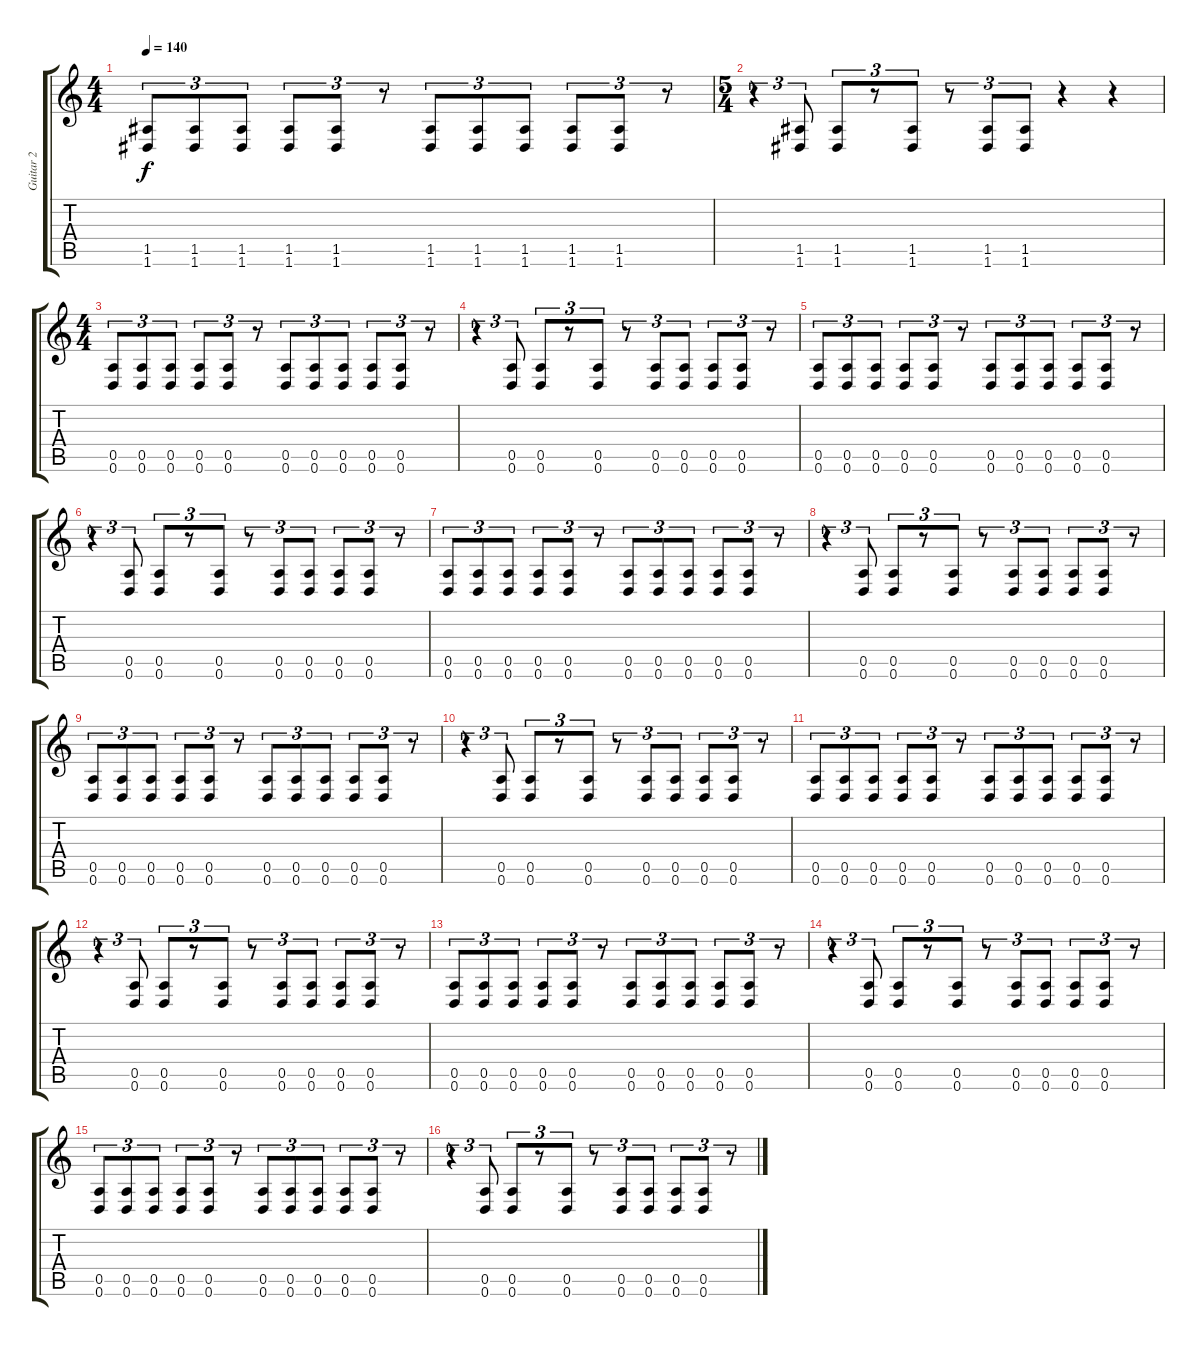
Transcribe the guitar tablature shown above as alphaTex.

\track ("Guitar 2" "Guitar 2") {instrument distortionguitar}
\staff {score tabs}
\tuning (E4 B3 G3 D3 A2 D2) {hide}
\ts (4 4)
\tempo 140
\clef g2
\ks c
(1.5 1.6).8{tu (3 2) dy f} (1.5 1.6).8{tu (3 2)} (1.5 1.6).8{tu (3 2)} (1.5 1.6).8{tu (3 2)} (1.5 1.6).8{tu (3 2)} r.8{tu (3 2)} (1.5 1.6).8{tu (3 2)} (1.5 1.6).8{tu (3 2)} (1.5 1.6).8{tu (3 2)} (1.5 1.6).8{tu (3 2)} (1.5 1.6).8{tu (3 2)} r.8{tu (3 2)} |
\ts (5 4)
r.4{tu (3 2)} (1.5 1.6).8{tu (3 2)} (1.5 1.6).8{tu (3 2)} r.8{tu (3 2)} (1.5 1.6).8{tu (3 2)} r.8{tu (3 2)} (1.5 1.6).8{tu (3 2)} (1.5 1.6).8{tu (3 2)} r.4 r.4 |
\ts (4 4)
(0.5 0.6).8{tu (3 2)} (0.5 0.6).8{tu (3 2)} (0.5 0.6).8{tu (3 2)} (0.5 0.6).8{tu (3 2)} (0.5 0.6).8{tu (3 2)} r.8{tu (3 2)} (0.5 0.6).8{tu (3 2)} (0.5 0.6).8{tu (3 2)} (0.5 0.6).8{tu (3 2)} (0.5 0.6).8{tu (3 2)} (0.5 0.6).8{tu (3 2)} r.8{tu (3 2)} |
r.4{tu (3 2)} (0.5 0.6).8{tu (3 2)} (0.5 0.6).8{tu (3 2)} r.8{tu (3 2)} (0.5 0.6).8{tu (3 2)} r.8{tu (3 2)} (0.5 0.6).8{tu (3 2)} (0.5 0.6).8{tu (3 2)} (0.5 0.6).8{tu (3 2)} (0.5 0.6).8{tu (3 2)} r.8{tu (3 2)} |
(0.5 0.6).8{tu (3 2)} (0.5 0.6).8{tu (3 2)} (0.5 0.6).8{tu (3 2)} (0.5 0.6).8{tu (3 2)} (0.5 0.6).8{tu (3 2)} r.8{tu (3 2)} (0.5 0.6).8{tu (3 2)} (0.5 0.6).8{tu (3 2)} (0.5 0.6).8{tu (3 2)} (0.5 0.6).8{tu (3 2)} (0.5 0.6).8{tu (3 2)} r.8{tu (3 2)} |
r.4{tu (3 2)} (0.5 0.6).8{tu (3 2)} (0.5 0.6).8{tu (3 2)} r.8{tu (3 2)} (0.5 0.6).8{tu (3 2)} r.8{tu (3 2)} (0.5 0.6).8{tu (3 2)} (0.5 0.6).8{tu (3 2)} (0.5 0.6).8{tu (3 2)} (0.5 0.6).8{tu (3 2)} r.8{tu (3 2)} |
(0.5 0.6).8{tu (3 2)} (0.5 0.6).8{tu (3 2)} (0.5 0.6).8{tu (3 2)} (0.5 0.6).8{tu (3 2)} (0.5 0.6).8{tu (3 2)} r.8{tu (3 2)} (0.5 0.6).8{tu (3 2)} (0.5 0.6).8{tu (3 2)} (0.5 0.6).8{tu (3 2)} (0.5 0.6).8{tu (3 2)} (0.5 0.6).8{tu (3 2)} r.8{tu (3 2)} |
r.4{tu (3 2)} (0.5 0.6).8{tu (3 2)} (0.5 0.6).8{tu (3 2)} r.8{tu (3 2)} (0.5 0.6).8{tu (3 2)} r.8{tu (3 2)} (0.5 0.6).8{tu (3 2)} (0.5 0.6).8{tu (3 2)} (0.5 0.6).8{tu (3 2)} (0.5 0.6).8{tu (3 2)} r.8{tu (3 2)} |
(0.5 0.6).8{tu (3 2)} (0.5 0.6).8{tu (3 2)} (0.5 0.6).8{tu (3 2)} (0.5 0.6).8{tu (3 2)} (0.5 0.6).8{tu (3 2)} r.8{tu (3 2)} (0.5 0.6).8{tu (3 2)} (0.5 0.6).8{tu (3 2)} (0.5 0.6).8{tu (3 2)} (0.5 0.6).8{tu (3 2)} (0.5 0.6).8{tu (3 2)} r.8{tu (3 2)} |
r.4{tu (3 2)} (0.5 0.6).8{tu (3 2)} (0.5 0.6).8{tu (3 2)} r.8{tu (3 2)} (0.5 0.6).8{tu (3 2)} r.8{tu (3 2)} (0.5 0.6).8{tu (3 2)} (0.5 0.6).8{tu (3 2)} (0.5 0.6).8{tu (3 2)} (0.5 0.6).8{tu (3 2)} r.8{tu (3 2)} |
(0.5 0.6).8{tu (3 2)} (0.5 0.6).8{tu (3 2)} (0.5 0.6).8{tu (3 2)} (0.5 0.6).8{tu (3 2)} (0.5 0.6).8{tu (3 2)} r.8{tu (3 2)} (0.5 0.6).8{tu (3 2)} (0.5 0.6).8{tu (3 2)} (0.5 0.6).8{tu (3 2)} (0.5 0.6).8{tu (3 2)} (0.5 0.6).8{tu (3 2)} r.8{tu (3 2)} |
r.4{tu (3 2)} (0.5 0.6).8{tu (3 2)} (0.5 0.6).8{tu (3 2)} r.8{tu (3 2)} (0.5 0.6).8{tu (3 2)} r.8{tu (3 2)} (0.5 0.6).8{tu (3 2)} (0.5 0.6).8{tu (3 2)} (0.5 0.6).8{tu (3 2)} (0.5 0.6).8{tu (3 2)} r.8{tu (3 2)} |
(0.5 0.6).8{tu (3 2)} (0.5 0.6).8{tu (3 2)} (0.5 0.6).8{tu (3 2)} (0.5 0.6).8{tu (3 2)} (0.5 0.6).8{tu (3 2)} r.8{tu (3 2)} (0.5 0.6).8{tu (3 2)} (0.5 0.6).8{tu (3 2)} (0.5 0.6).8{tu (3 2)} (0.5 0.6).8{tu (3 2)} (0.5 0.6).8{tu (3 2)} r.8{tu (3 2)} |
r.4{tu (3 2)} (0.5 0.6).8{tu (3 2)} (0.5 0.6).8{tu (3 2)} r.8{tu (3 2)} (0.5 0.6).8{tu (3 2)} r.8{tu (3 2)} (0.5 0.6).8{tu (3 2)} (0.5 0.6).8{tu (3 2)} (0.5 0.6).8{tu (3 2)} (0.5 0.6).8{tu (3 2)} r.8{tu (3 2)} |
(0.5 0.6).8{tu (3 2)} (0.5 0.6).8{tu (3 2)} (0.5 0.6).8{tu (3 2)} (0.5 0.6).8{tu (3 2)} (0.5 0.6).8{tu (3 2)} r.8{tu (3 2)} (0.5 0.6).8{tu (3 2)} (0.5 0.6).8{tu (3 2)} (0.5 0.6).8{tu (3 2)} (0.5 0.6).8{tu (3 2)} (0.5 0.6).8{tu (3 2)} r.8{tu (3 2)} |
r.4{tu (3 2)} (0.5 0.6).8{tu (3 2)} (0.5 0.6).8{tu (3 2)} r.8{tu (3 2)} (0.5 0.6).8{tu (3 2)} r.8{tu (3 2)} (0.5 0.6).8{tu (3 2)} (0.5 0.6).8{tu (3 2)} (0.5 0.6).8{tu (3 2)} (0.5 0.6).8{tu (3 2)} r.8{tu (3 2)}
